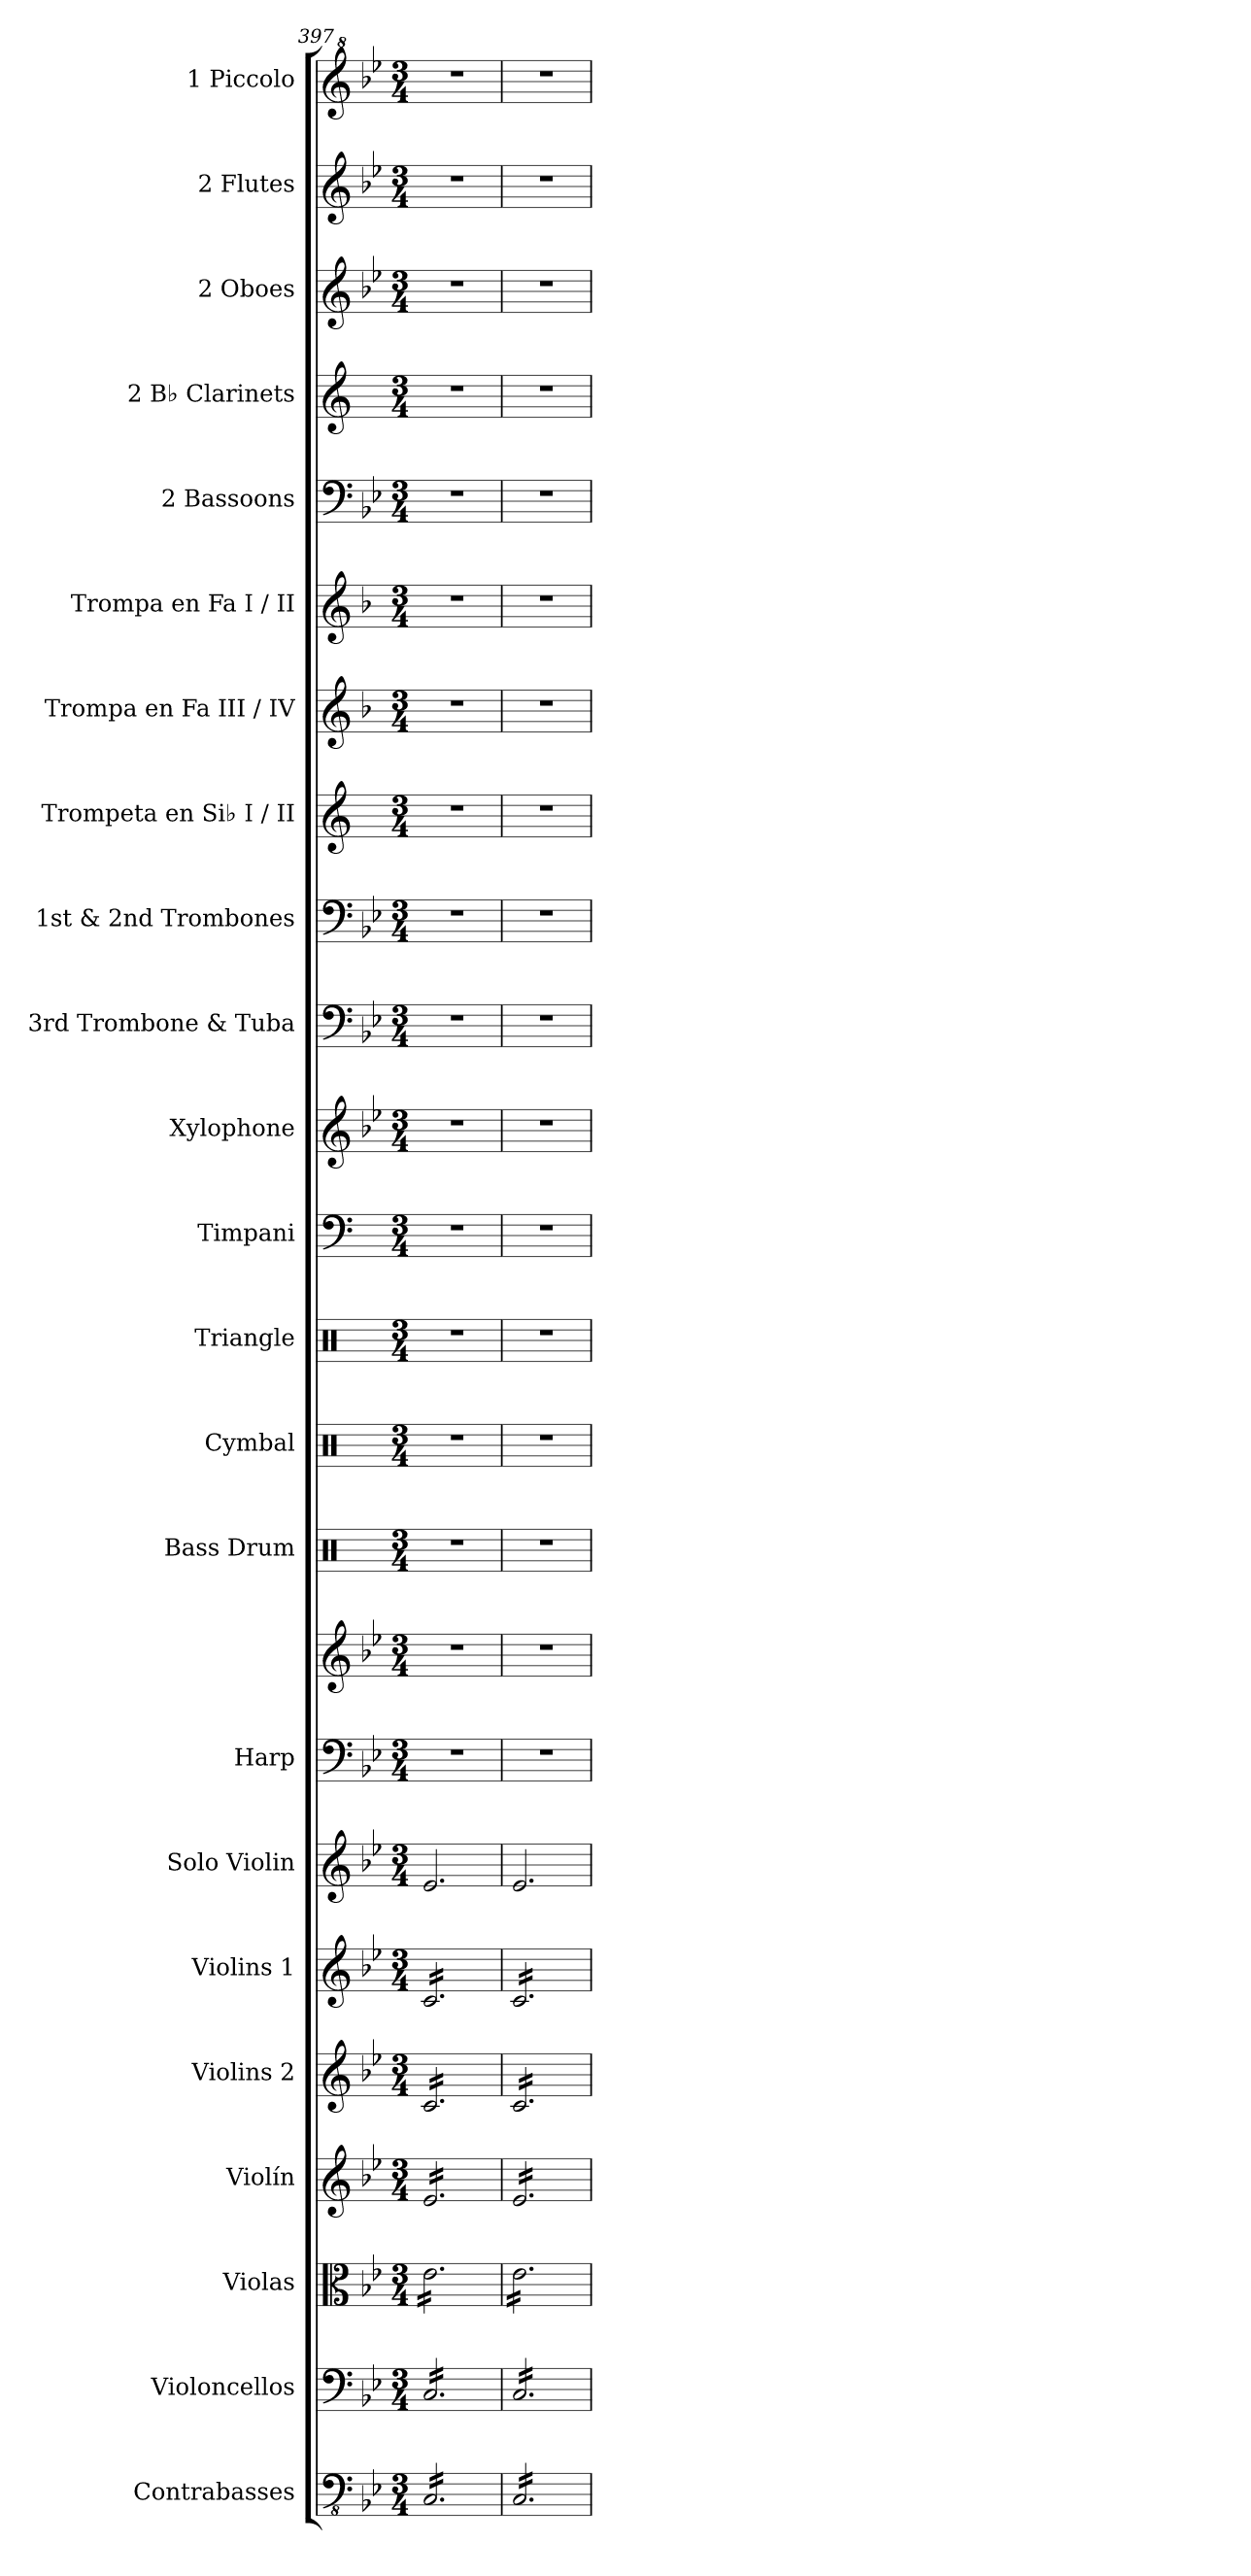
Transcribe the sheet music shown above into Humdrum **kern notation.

**kern	**kern	**kern	**kern	**kern	**kern	**kern	**kern	**kern	**kern	**kern	**kern	**kern	**kern	**kern	**kern	**kern	**kern	**kern	**kern	**kern	**kern	**kern	**kern
*part23	*part22	*part21	*part20	*part19	*part18	*part17	*part16	*part16	*part15	*part14	*part13	*part12	*part11	*part10	*part9	*part8	*part7	*part6	*part5	*part4	*part3	*part2	*part1
*staff24	*staff23	*staff22	*staff21	*staff20	*staff19	*staff18	*staff17	*staff16	*staff15	*staff14	*staff13	*staff12	*staff11	*staff10	*staff9	*staff8	*staff7	*staff6	*staff5	*staff4	*staff3	*staff2	*staff1
*I"Contrabasses	*I"Violoncellos	*I"Violas	*I"Violín	*I"Violins 2	*I"Violins 1	*I"Solo Violin	*I"Harp	*	*I"Bass Drum	*I"Cymbal	*I"Triangle	*I"Timpani	*I"Xylophone	*I"3rd Trombone     &amp; Tuba	*I"1st &amp; 2nd Trombones	*I"Trompeta en Si♭  I / II	*I"Trompa en Fa   III / IV	*I"Trompa en Fa I / II	*I"2 Bassoons	*I"2 B♭ Clarinets	*I"2 Oboes	*I"2 Flutes	*I"1 Piccolo
*I'Cbs.	*I'Vlcs.	*I'Vlas.	*I'Vln.	*I'Vlns. 2	*I'Vlns. 1	*I'S. Vln.	*I'Hrp.	*	*I'B. Dr.	*I'Cym.	*I'Trgl.	*I'Timp.	*I'Xyl.	*I'3rd Trb. &amp; Tba.	*I'1st &amp; 2nd    Trbs.	*I'Tpt. Si♭  I / II	*I'Trmp. Fa   III / IV	*I'Trmp. Fa I / II	*I'2 Bsns.	*I'2 B♭ Cls.	*I'2 Obs.	*I'2 Fls.	*I'1 Picc.
*clefFv4	*clefF4	*clefC3	*clefG2	*clefG2	*clefG2	*clefG2	*clefF4	*clefG2	*clefX	*clefX	*clefX	*clefF4	*clefG2	*clefF4	*clefF4	*clefG2	*clefG2	*clefG2	*clefF4	*clefG2	*clefG2	*clefG2	*clefG^2
*	*	*	*	*	*	*	*	*	*	*	*	*	*ITrd-7c-12	*	*	*ITrd1c2	*ITrd4c7	*ITrd4c7	*	*ITrd1c2	*	*	*ITrd-7c-12
*k[b-e-]	*k[b-e-]	*k[b-e-]	*k[b-e-]	*k[b-e-]	*k[b-e-]	*k[b-e-]	*k[b-e-]	*k[b-e-]	*k[]	*k[]	*k[]	*k[]	*k[b-e-]	*k[b-e-]	*k[b-e-]	*k[b-e-]	*k[b-e-]	*k[b-e-]	*k[b-e-]	*k[b-e-]	*k[b-e-]	*k[b-e-]	*k[b-e-]
*M3/4	*M3/4	*M3/4	*M3/4	*M3/4	*M3/4	*M3/4	*M3/4	*M3/4	*M3/4	*M3/4	*M3/4	*M3/4	*M3/4	*M3/4	*M3/4	*M3/4	*M3/4	*M3/4	*M3/4	*M3/4	*M3/4	*M3/4	*M3/4
=397	=397	=397	=397	=397	=397	=397	=397	=397	=397	=397	=397	=397	=397	=397	=397	=397	=397	=397	=397	=397	=397	=397	=397
*tremolo	*	*	*	*	*	*	*	*	*	*	*	*	*	*	*	*	*	*	*	*	*	*	*
*	*tremolo	*	*	*	*	*	*	*	*	*	*	*	*	*	*	*	*	*	*	*	*	*	*
*	*	*tremolo	*	*	*	*	*	*	*	*	*	*	*	*	*	*	*	*	*	*	*	*	*
*	*	*	*tremolo	*	*	*	*	*	*	*	*	*	*	*	*	*	*	*	*	*	*	*	*
*	*	*	*	*tremolo	*	*	*	*	*	*	*	*	*	*	*	*	*	*	*	*	*	*	*
*	*	*	*	*	*tremolo	*	*	*	*	*	*	*	*	*	*	*	*	*	*	*	*	*	*
16CC/LL	16C/LL	16e-\LL	16e-/LL	16c/LL	16c/LL	2.e-/	2.r	2.r	2.r	2.r	2.r	2.r	2.r	2.r	2.r	2.r	2.r	2.r	2.r	2.r	2.r	2.r	2.r
16CC/	16C/	16e-\	16e-/	16c/	16c/	.	.	.	.	.	.	.	.	.	.	.	.	.	.	.	.	.	.
16CC/	16C/	16e-\	16e-/	16c/	16c/	.	.	.	.	.	.	.	.	.	.	.	.	.	.	.	.	.	.
16CC/	16C/	16e-\	16e-/	16c/	16c/	.	.	.	.	.	.	.	.	.	.	.	.	.	.	.	.	.	.
16CC/	16C/	16e-\	16e-/	16c/	16c/	.	.	.	.	.	.	.	.	.	.	.	.	.	.	.	.	.	.
16CC/	16C/	16e-\	16e-/	16c/	16c/	.	.	.	.	.	.	.	.	.	.	.	.	.	.	.	.	.	.
16CC/	16C/	16e-\	16e-/	16c/	16c/	.	.	.	.	.	.	.	.	.	.	.	.	.	.	.	.	.	.
16CC/	16C/	16e-\	16e-/	16c/	16c/	.	.	.	.	.	.	.	.	.	.	.	.	.	.	.	.	.	.
16CC/	16C/	16e-\	16e-/	16c/	16c/	.	.	.	.	.	.	.	.	.	.	.	.	.	.	.	.	.	.
16CC/	16C/	16e-\	16e-/	16c/	16c/	.	.	.	.	.	.	.	.	.	.	.	.	.	.	.	.	.	.
16CC/	16C/	16e-\	16e-/	16c/	16c/	.	.	.	.	.	.	.	.	.	.	.	.	.	.	.	.	.	.
16CC/JJ	16C/JJ	16e-\JJ	16e-/JJ	16c/JJ	16c/JJ	.	.	.	.	.	.	.	.	.	.	.	.	.	.	.	.	.	.
=398	=398	=398	=398	=398	=398	=398	=398	=398	=398	=398	=398	=398	=398	=398	=398	=398	=398	=398	=398	=398	=398	=398	=398
*	*	*	*	*	*	*	*	*	*	*	*	*	*	*	*	*	*	*	*	*	*	*	*MM200
16CC/LL	16C/LL	16e-\LL	16e-/LL	16c/LL	16c/LL	2.e-/	2.r	2.r	2.r	2.r	2.r	2.r	2.r	2.r	2.r	2.r	2.r	2.r	2.r	2.r	2.r	2.r	2.r
16CC/	16C/	16e-\	16e-/	16c/	16c/	.	.	.	.	.	.	.	.	.	.	.	.	.	.	.	.	.	.
16CC/	16C/	16e-\	16e-/	16c/	16c/	.	.	.	.	.	.	.	.	.	.	.	.	.	.	.	.	.	.
16CC/	16C/	16e-\	16e-/	16c/	16c/	.	.	.	.	.	.	.	.	.	.	.	.	.	.	.	.	.	.
16CC/	16C/	16e-\	16e-/	16c/	16c/	.	.	.	.	.	.	.	.	.	.	.	.	.	.	.	.	.	.
16CC/	16C/	16e-\	16e-/	16c/	16c/	.	.	.	.	.	.	.	.	.	.	.	.	.	.	.	.	.	.
16CC/	16C/	16e-\	16e-/	16c/	16c/	.	.	.	.	.	.	.	.	.	.	.	.	.	.	.	.	.	.
16CC/	16C/	16e-\	16e-/	16c/	16c/	.	.	.	.	.	.	.	.	.	.	.	.	.	.	.	.	.	.
16CC/	16C/	16e-\	16e-/	16c/	16c/	.	.	.	.	.	.	.	.	.	.	.	.	.	.	.	.	.	.
16CC/	16C/	16e-\	16e-/	16c/	16c/	.	.	.	.	.	.	.	.	.	.	.	.	.	.	.	.	.	.
16CC/	16C/	16e-\	16e-/	16c/	16c/	.	.	.	.	.	.	.	.	.	.	.	.	.	.	.	.	.	.
16CC/JJ	16C/JJ	16e-\JJ	16e-/JJ	16c/JJ	16c/JJ	.	.	.	.	.	.	.	.	.	.	.	.	.	.	.	.	.	.
*	*	*	*	*	*Xtremolo	*	*	*	*	*	*	*	*	*	*	*	*	*	*	*	*	*	*
*	*	*	*	*Xtremolo	*	*	*	*	*	*	*	*	*	*	*	*	*	*	*	*	*	*	*
*	*	*	*Xtremolo	*	*	*	*	*	*	*	*	*	*	*	*	*	*	*	*	*	*	*	*
*	*	*Xtremolo	*	*	*	*	*	*	*	*	*	*	*	*	*	*	*	*	*	*	*	*	*
*	*Xtremolo	*	*	*	*	*	*	*	*	*	*	*	*	*	*	*	*	*	*	*	*	*	*
*Xtremolo	*	*	*	*	*	*	*	*	*	*	*	*	*	*	*	*	*	*	*	*	*	*	*
=	=	=	=	=	=	=	=	=	=	=	=	=	=	=	=	=	=	=	=	=	=	=	=
*-	*-	*-	*-	*-	*-	*-	*-	*-	*-	*-	*-	*-	*-	*-	*-	*-	*-	*-	*-	*-	*-	*-	*-
